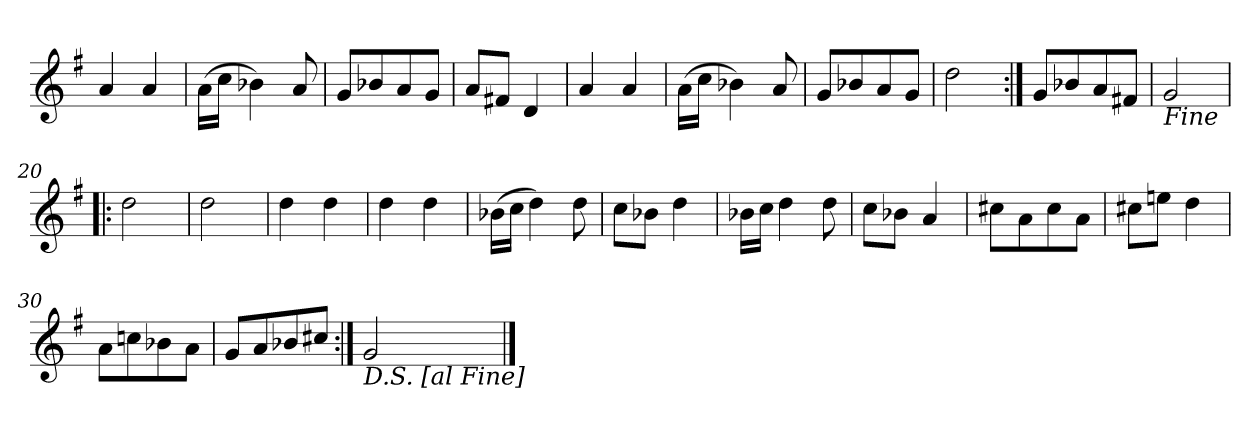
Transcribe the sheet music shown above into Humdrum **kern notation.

**kern
*part1
*staff1
*clefG2
*k[f#]
=
4a
4a
=11
(16aLL
16ccJJ
4b-X)
8a
=12
8gL
8b-X
8a
8gJ
=13
8aL
8f#XJ
4d
=14
4a
4a
=15
(16aLL
16ccJJ
4b-X)
8a
=16
8gL
8b-X
8a
8gJ
=17
2dd
=18:|!
8gL
8b-X
8a
8f#XJ
=19
!LO:TX:b:i:t=Fine
2g
=20!|:
2dd
=21
2dd
=22
4dd
4dd
=23
4dd
4dd
=24
(16b-XLL
16ccJJ
4dd)
8dd
=25
8ccL
8b-XJ
4dd
=26
16b-XLL
16ccJJ
4dd
8dd
=27
8ccL
8b-XJ
4a
=28
8cc#XL
8a
8cc#
8aJ
=29
8cc#XL
8eenJ
4dd
=30
8aL
8ccn
8b-X
8aJ
=31
8gL
8a
8b-X
8cc#XJ
=32:|!
!LO:TX:b:i:t=D.S. [al Fine]
2g
==
*-
